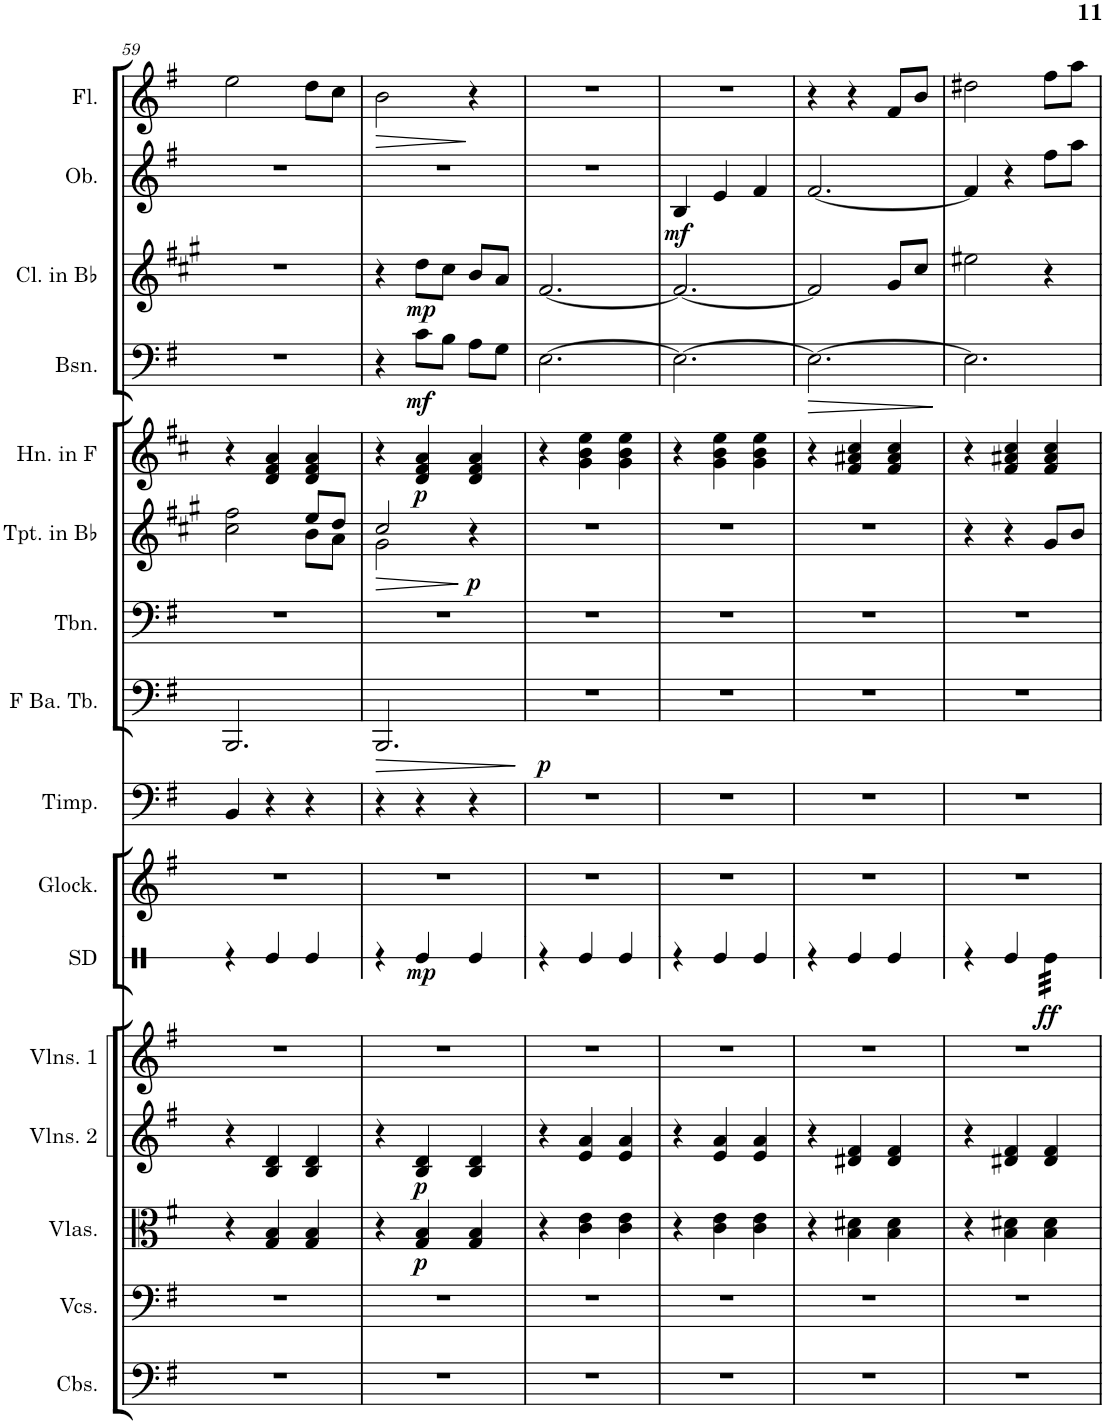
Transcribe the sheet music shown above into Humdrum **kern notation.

**kern	**kern	**kern	**dynam	**kern	**dynam	**kern	**kern	**dynam	**kern	**kern	**kern	**dynam	**kern	**kern	**dynam	**kern	**dynam	**kern	**dynam	**kern	**dynam	**kern	**dynam	**kern	**dynam
*part16	*part15	*part14	*part14	*part13	*part13	*part12	*part11	*part11	*part10	*part9	*part8	*part8	*part7	*part6	*part6	*part5	*part5	*part4	*part4	*part3	*part3	*part2	*part2	*part1	*part1
*staff16	*staff15	*staff14	*staff14	*staff13	*staff13	*staff12	*staff11	*staff11	*staff10	*staff9	*staff8	*staff8	*staff7	*staff6	*staff6	*staff5	*staff5	*staff4	*staff4	*staff3	*staff3	*staff2	*staff2	*staff1	*staff1
*I"Contrabasses	*I"Violoncellos	*I"Violas	*	*I"Violins 2	*	*I"Violins 1	*I"Snare Drum	*	*I"Glockenspiel	*I"Timpani	*I"F Bass Tuba	*	*I"Trombone	*I"Trumpet in Bb	*	*I"Horn in F	*	*I"Bassoon	*	*I"Clarinet in Bb	*	*I"Oboe	*	*I"Flute	*
*I'Cbs.	*I'Vcs.	*I'Vlas.	*	*I'Vlns. 2	*	*I'Vlns. 1	*I'SD	*	*I'Glock.	*I'Timp.	*I'F Ba. Tb.	*	*I'Tbn.	*I'Tpt. in Bb	*	*I'Hn. in F	*	*I'Bsn.	*	*I'Cl. in Bb	*	*I'Ob.	*	*I'Fl.	*
!!LO:PB:g=z
*clefF4	*clefF4	*clefC3	*	*clefG2	*	*clefG2	*clefX	*	*clefG2	*clefF4	*clefF4	*	*clefF4	*clefG2	*	*clefG2	*	*clefF4	*	*clefG2	*	*clefG2	*	*clefG2	*
*Trd7c12	*	*	*	*	*	*	*	*	*Trd-14c-24	*	*	*	*	*Trd1c2	*	*Trd4c7	*	*	*	*Trd1c2	*	*	*	*	*
*k[f#]	*k[f#]	*k[f#]	*	*k[f#]	*	*k[f#]	*k[]	*	*k[f#]	*k[f#]	*k[f#]	*	*k[f#]	*k[f#c#g#]	*	*k[f#c#]	*	*k[f#]	*	*k[f#c#g#]	*	*k[f#]	*	*k[f#]	*
*M3/4	*M3/4	*M3/4	*	*M3/4	*	*M3/4	*M3/4	*	*M3/4	*M3/4	*M3/4	*	*M3/4	*M3/4	*	*M3/4	*	*M3/4	*	*M3/4	*	*M3/4	*	*M3/4	*
=59	=59	=59	=59	=59	=59	=59	=59	=59	=59	=59	=59	=59	=59	=59	=59	=59	=59	=59	=59	=59	=59	=59	=59	=59	=59
*	*	*	*	*	*	*	*	*	*	*	*	*	*	*^	*	*	*	*	*	*	*	*	*	*	*
2.r	2.r	4r	.	4r	.	2.r	4r	.	2.r	4BB/	2.BBB/	.	2.r	2ff#\	2cc#\	.	4r	.	2.r	.	2.r	.	2.r	.	2ee\	.
.	.	4G/ 4B/	.	4B/ 4d/	.	.	4Re/	.	.	4r	.	.	.	.	.	.	4d/ 4f#/ 4a/	.	.	.	.	.	.	.	.	.
.	.	4G/ 4B/	.	4B/ 4d/	.	.	4Re/	.	.	4r	.	.	.	8ee/L	8b\L	.	4d/ 4f#/ 4a/	.	.	.	.	.	.	.	8dd\L	.
.	.	.	.	.	.	.	.	.	.	.	.	.	.	8dd/J	8a\J	.	.	.	.	.	.	.	.	.	8cc\J	.
=60	=60	=60	=60	=60	=60	=60	=60	=60	=60	=60	=60	=60	=60	=60	=60	=60	=60	=60	=60	=60	=60	=60	=60	=60	=60	=60
!	!	!	!	!	!	!	!	!	!	!	!	!LO:HP:b	!	!	!	!LO:HP:b	!	!	!	!	!	!	!	!	!	!LO:HP:b
2.r	2.r	4r	.	4r	.	2.r	4r	.	2.r	4r	2.BBB/	>	2.r	2cc#/	2g#\	>	4r	.	4r	.	4r	.	2.r	.	2b\	>
!	!	!	!LO:DY:b	!	!LO:DY:b	!	!	!LO:DY:b	!	!	!	!	!	!	!	!	!	!LO:DY:b	!	!LO:DY:b	!	!LO:DY:b	!	!	!	!
.	.	4G/ 4B/	p	4B/ 4d/	p	.	4Re/	mp	.	4r	.	.	.	.	.	.	4d/ 4f#/ 4a/	p	8c\L	mf	8dd\L	mp	.	.	.	.
.	.	.	.	.	.	.	.	.	.	.	.	.	.	.	.	.	.	.	8B\J	.	8cc#\J	.	.	.	.	.
!	!	!	!	!	!	!	!	!	!	!	!	!	!	!	!	!LO:DY:n=1:b	!	!	!	!	!	!	!	!	!	!
.	.	4G/ 4B/	.	4B/ 4d/	.	.	4Re/	.	.	4r	.	.	.	4r	4ryy	] p	4d/ 4f#/ 4a/	.	8A\L	.	8b/L	.	.	.	4r	]
.	.	.	.	.	.	.	.	.	.	.	.	.	.	.	.	.	.	.	8G\J	.	8a/J	.	.	.	.	.
*	*	*	*	*	*	*	*	*	*	*	*	*	*	*v	*v	*	*	*	*	*	*	*	*	*	*	*
.	.	.	.	.	.	.	.	.	.	.	.	]	.	.	.	.	.	.	.	.	.	.	.	.	.
=61	=61	=61	=61	=61	=61	=61	=61	=61	=61	=61	=61	=61	=61	=61	=61	=61	=61	=61	=61	=61	=61	=61	=61	=61	=61
!	!	!	!	!	!	!	!	!	!	!	!	!LO:DY:b	!	!	!	!	!	!	!	!	!	!	!	!	!
2.r	2.r	4r	.	4r	.	2.r	4r	.	2.r	2.r	2.r	p	2.r	2.r	.	4r	.	[2.E\	.	[2.f#/	.	2.r	.	2.r	.
.	.	4c\ 4e\	.	4e/ 4a/	.	.	4Re/	.	.	.	.	.	.	.	.	4g\ 4b\ 4ee\	.	.	.	.	.	.	.	.	.
.	.	4c\ 4e\	.	4e/ 4a/	.	.	4Re/	.	.	.	.	.	.	.	.	4g\ 4b\ 4ee\	.	.	.	.	.	.	.	.	.
=62	=62	=62	=62	=62	=62	=62	=62	=62	=62	=62	=62	=62	=62	=62	=62	=62	=62	=62	=62	=62	=62	=62	=62	=62	=62
!	!	!	!	!	!	!	!	!	!	!	!	!	!	!	!	!	!	!	!	!	!	!	!LO:DY:b	!	!
2.r	2.r	4r	.	4r	.	2.r	4r	.	2.r	2.r	2.r	.	2.r	2.r	.	4r	.	2.E\_	.	2.f#/_	.	4B/	mf	2.r	.
.	.	4c\ 4e\	.	4e/ 4a/	.	.	4Re/	.	.	.	.	.	.	.	.	4g\ 4b\ 4ee\	.	.	.	.	.	4e/	.	.	.
.	.	4c\ 4e\	.	4e/ 4a/	.	.	4Re/	.	.	.	.	.	.	.	.	4g\ 4b\ 4ee\	.	.	.	.	.	4f#/	.	.	.
=63	=63	=63	=63	=63	=63	=63	=63	=63	=63	=63	=63	=63	=63	=63	=63	=63	=63	=63	=63	=63	=63	=63	=63	=63	=63
!	!	!	!	!	!	!	!	!	!	!	!	!	!	!	!	!	!	!	!LO:HP:b	!	!	!	!	!	!
2.r	2.r	4r	.	4r	.	2.r	4r	.	2.r	2.r	2.r	.	2.r	2.r	.	4r	.	2.E\_	>	2f#/]	.	[2.f#/	.	4r	.
.	.	4B\ 4d#X\	.	4d#X/ 4f#/	.	.	4Re/	.	.	.	.	.	.	.	.	4f#/ 4a#X/ 4cc#/	.	.	.	.	.	.	.	4r	.
.	.	4B\ 4d#\	.	4d#/ 4f#/	.	.	4Re/	.	.	.	.	.	.	.	.	4f#/ 4a#/ 4cc#/	.	.	.	8g#/L	.	.	.	8f#/L	.
.	.	.	.	.	.	.	.	.	.	.	.	.	.	.	.	.	.	.	.	8cc#/J	.	.	.	8b/J	.
.	.	.	.	.	.	.	.	.	.	.	.	.	.	.	.	.	.	.	]	.	.	.	.	.	.
=64	=64	=64	=64	=64	=64	=64	=64	=64	=64	=64	=64	=64	=64	=64	=64	=64	=64	=64	=64	=64	=64	=64	=64	=64	=64
2.r	2.r	4r	.	4r	.	2.r	4r	.	2.r	2.r	2.r	.	2.r	4r	.	4r	.	2.E\]	.	2ee#X\	.	4f#/]	.	2dd#X\	.
.	.	4B\ 4d#X\	.	4d#X/ 4f#/	.	.	4Re/	.	.	.	.	.	.	4r	.	4f#/ 4a#X/ 4cc#/	.	.	.	.	.	4r	.	.	.
!	!	!	!	!	!	!	!	!LO:DY:b	!	!	!	!	!	!	!	!	!	!	!	!	!	!	!	!	!
*	*	*	*	*	*	*	*tremolo	*	*	*	*	*	*	*	*	*	*	*	*	*	*	*	*	*	*
.	.	4B\ 4d#\	.	4d#/ 4f#/	.	.	32Re\LLL	ff	.	.	.	.	.	8g#/L	.	4f#/ 4a#/ 4cc#/	.	.	.	4r	.	8ff#\L	.	8ff#\L	.
.	.	.	.	.	.	.	32Re\	.	.	.	.	.	.	.	.	.	.	.	.	.	.	.	.	.	.
.	.	.	.	.	.	.	32Re\	.	.	.	.	.	.	.	.	.	.	.	.	.	.	.	.	.	.
.	.	.	.	.	.	.	32Re\	.	.	.	.	.	.	.	.	.	.	.	.	.	.	.	.	.	.
.	.	.	.	.	.	.	32Re\	.	.	.	.	.	.	8b/J	.	.	.	.	.	.	.	8aa\J	.	8aa\J	.
.	.	.	.	.	.	.	32Re\	.	.	.	.	.	.	.	.	.	.	.	.	.	.	.	.	.	.
.	.	.	.	.	.	.	32Re\	.	.	.	.	.	.	.	.	.	.	.	.	.	.	.	.	.	.
.	.	.	.	.	.	.	32Re\JJJ	.	.	.	.	.	.	.	.	.	.	.	.	.	.	.	.	.	.
*	*	*	*	*	*	*	*Xtremolo	*	*	*	*	*	*	*	*	*	*	*	*	*	*	*	*	*	*
=	=	=	=	=	=	=	=	=	=	=	=	=	=	=	=	=	=	=	=	=	=	=	=	=	=
*-	*-	*-	*-	*-	*-	*-	*-	*-	*-	*-	*-	*-	*-	*-	*-	*-	*-	*-	*-	*-	*-	*-	*-	*-	*-
